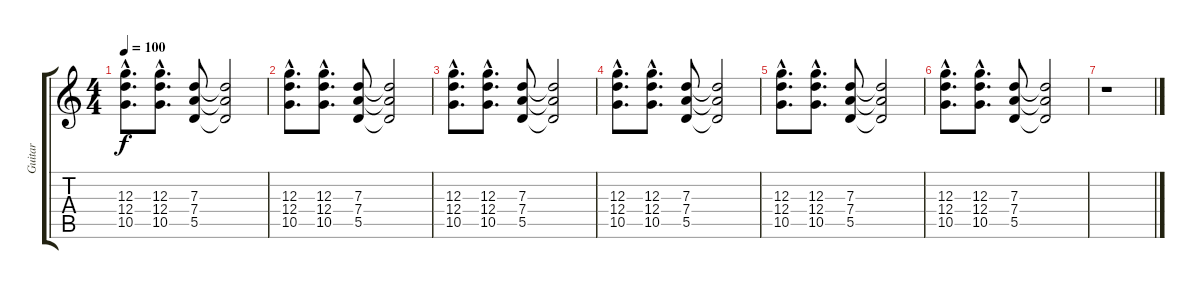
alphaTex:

\track ("Guitar" "Guitar") {instrument overdrivenguitar}
\staff {score tabs}
\tuning (E4 B3 G3 D3 A2 E2) {hide}
\ts (4 4)
\tempo 100
\clef g2
\ks c
(12.3{hac} 12.4{hac} 10.5{hac}).8{d dy f volume 12} (12.3{hac} 12.4{hac} 10.5{hac}).8{d} (7.3 7.4 5.5).8 (7.3{t} 7.4{t} 5.5{t}).2 |
(12.3{hac} 12.4{hac} 10.5{hac}).8{d} (12.3{hac} 12.4{hac} 10.5{hac}).8{d} (7.3 7.4 5.5).8 (7.3{t} 7.4{t} 5.5{t}).2 |
(12.3{hac} 12.4{hac} 10.5{hac}).8{d volume 10} (12.3{hac} 12.4{hac} 10.5{hac}).8{d} (7.3 7.4 5.5).8 (7.3{t} 7.4{t} 5.5{t}).2 |
(12.3{hac} 12.4{hac} 10.5{hac}).8{d} (12.3{hac} 12.4{hac} 10.5{hac}).8{d} (7.3 7.4 5.5).8 (7.3{t} 7.4{t} 5.5{t}).2 |
(12.3{hac} 12.4{hac} 10.5{hac}).8{d volume 4} (12.3{hac} 12.4{hac} 10.5{hac}).8{d} (7.3 7.4 5.5).8 (7.3{t} 7.4{t} 5.5{t}).2 |
(12.3{hac} 12.4{hac} 10.5{hac}).8{d} (12.3{hac} 12.4{hac} 10.5{hac}).8{d} (7.3 7.4 5.5).8 (7.3{t} 7.4{t} 5.5{t}).2 |
r.1
